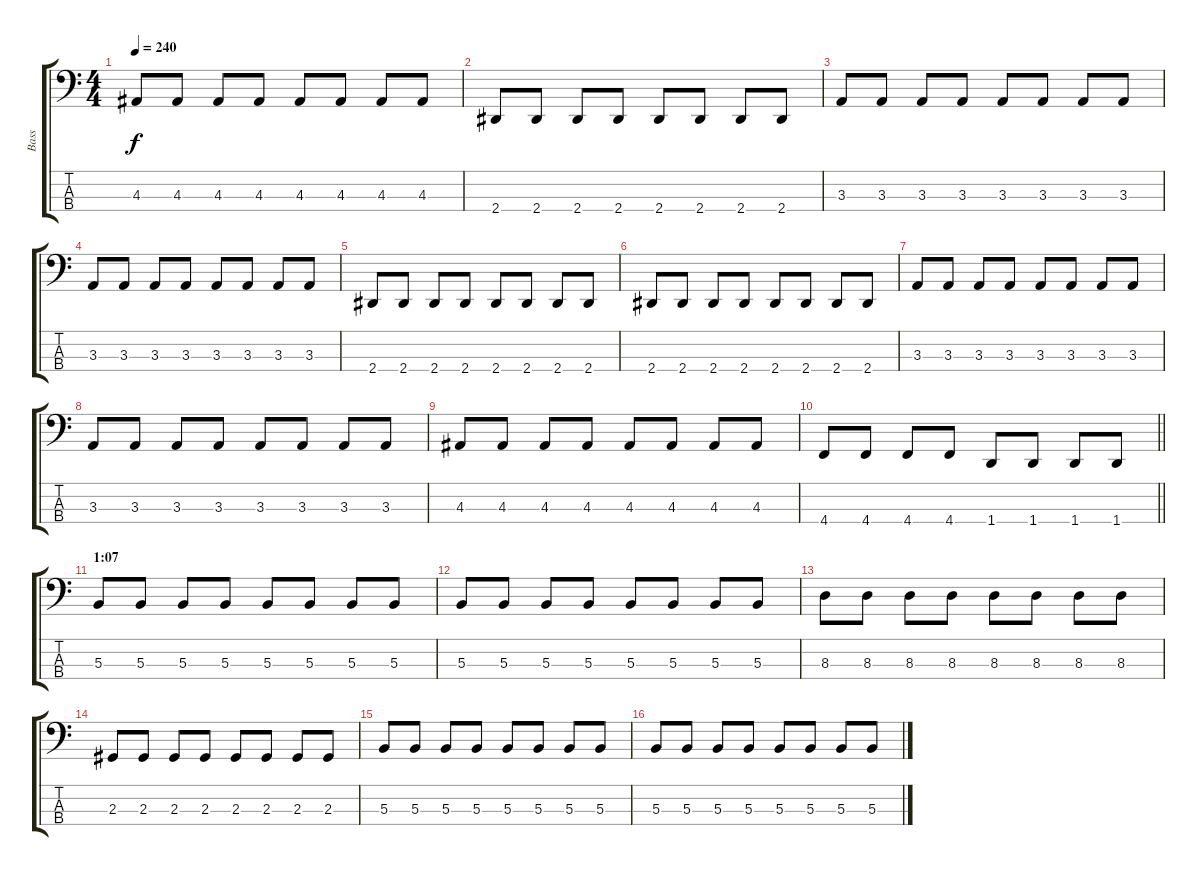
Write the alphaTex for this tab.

\track ("Bass" "Bass") {instrument electricbasspick}
\staff {score tabs}
\tuning (E2 B1 Gb1 Db1) {hide}
\ts (4 4)
\tempo 240
\clef f4
\ks c
4.3.8{dy f} 4.3.8 4.3.8 4.3.8 4.3.8 4.3.8 4.3.8 4.3.8 |
2.4.8 2.4.8 2.4.8 2.4.8 2.4.8 2.4.8 2.4.8 2.4.8 |
3.3.8 3.3.8 3.3.8 3.3.8 3.3.8 3.3.8 3.3.8 3.3.8 |
3.3.8 3.3.8 3.3.8 3.3.8 3.3.8 3.3.8 3.3.8 3.3.8 |
2.4.8 2.4.8 2.4.8 2.4.8 2.4.8 2.4.8 2.4.8 2.4.8 |
2.4.8 2.4.8 2.4.8 2.4.8 2.4.8 2.4.8 2.4.8 2.4.8 |
3.3.8 3.3.8 3.3.8 3.3.8 3.3.8 3.3.8 3.3.8 3.3.8 |
3.3.8 3.3.8 3.3.8 3.3.8 3.3.8 3.3.8 3.3.8 3.3.8 |
4.3.8 4.3.8 4.3.8 4.3.8 4.3.8 4.3.8 4.3.8 4.3.8 |
\barLineRight lightlight
4.4.8 4.4.8 4.4.8 4.4.8 1.4.8 1.4.8 1.4.8 1.4.8 |
\section ("" "1:07")
5.3.8 5.3.8 5.3.8 5.3.8 5.3.8 5.3.8 5.3.8 5.3.8 |
5.3.8 5.3.8 5.3.8 5.3.8 5.3.8 5.3.8 5.3.8 5.3.8 |
8.3.8 8.3.8 8.3.8 8.3.8 8.3.8 8.3.8 8.3.8 8.3.8 |
2.3.8 2.3.8 2.3.8 2.3.8 2.3.8 2.3.8 2.3.8 2.3.8 |
5.3.8 5.3.8 5.3.8 5.3.8 5.3.8 5.3.8 5.3.8 5.3.8 |
5.3.8 5.3.8 5.3.8 5.3.8 5.3.8 5.3.8 5.3.8 5.3.8
